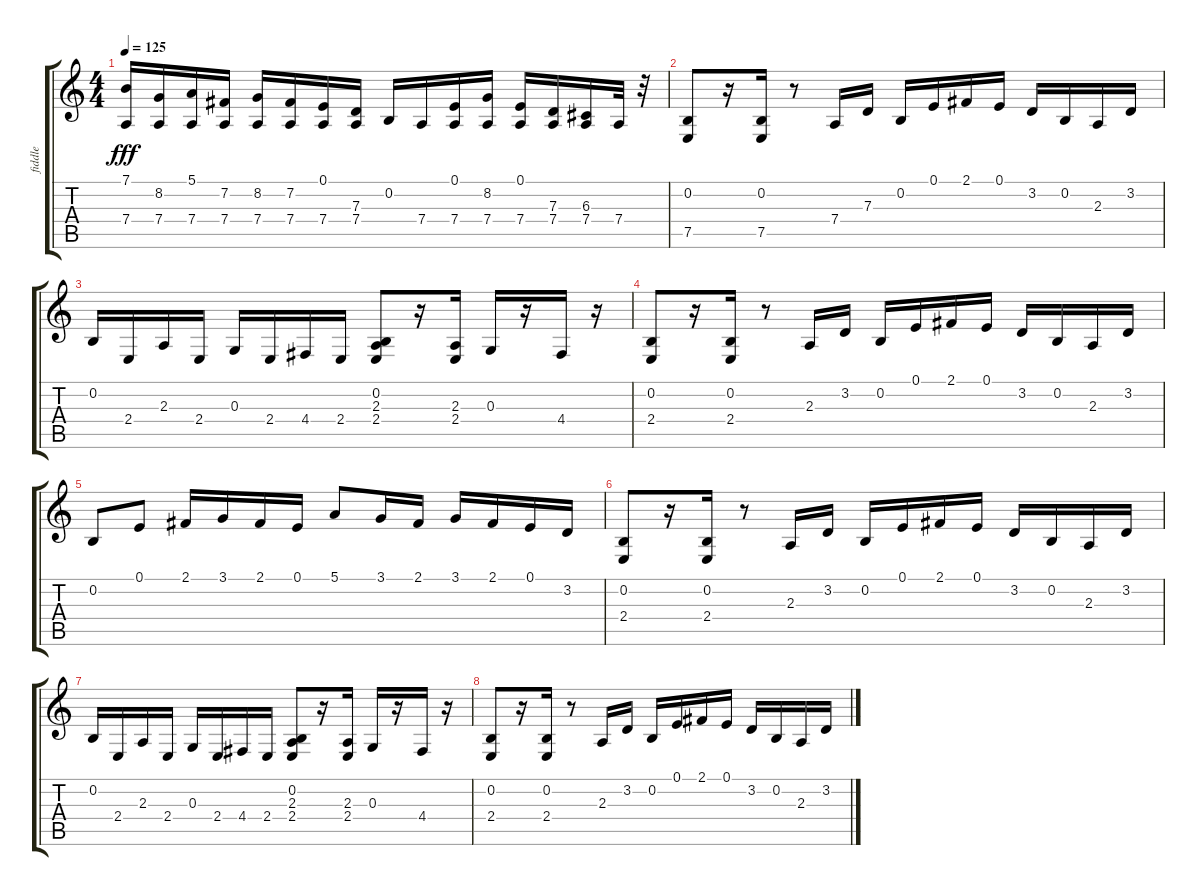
\track ("fiddle" "fiddle") {instrument tenorsax}
\staff {score tabs}
\tuning (E4 B3 G3 D3 A2 E2) {hide}
\ts (4 4)
\tempo 125
\clef g2
\ks c
(7.1 7.4).16{dy fff} (8.2 7.4).16 (5.1 7.4).16 (7.2 7.4).16 (8.2 7.4).16 (7.2 7.4).16 (0.1 7.4).16 (7.3 7.4).16 0.2.16 7.4.16 (0.1 7.4).16 (8.2 7.4).16 (0.1 7.4).16 (7.3 7.4).16 (6.3 7.4).16 7.4.32 r.32 |
(0.2 7.5).8{volume 15} r.16 (0.2 7.5).16 r.8 7.4.16 7.3.16 0.2.16 0.1.16 2.1.16 0.1.16 3.2.16 0.2.16 2.3.16 3.2.16 |
0.2.16 2.4.16 2.3.16 2.4.16 0.3.16 2.4.16 4.4.16 2.4.16 (0.2 2.3 2.4).8 r.16 (2.3 2.4).16 0.3.16 r.16 4.4.16 r.16 |
(0.2 2.4).8 r.16 (0.2 2.4).16 r.8 2.3.16 3.2.16 0.2.16 0.1.16 2.1.16 0.1.16 3.2.16 0.2.16 2.3.16 3.2.16 |
0.2.8 0.1.8 2.1.16 3.1.16 2.1.16 0.1.16 5.1.8 3.1.16 2.1.16 3.1.16 2.1.16 0.1.16 3.2.16 |
(0.2 2.4).8 r.16 (0.2 2.4).16 r.8 2.3.16 3.2.16 0.2.16 0.1.16 2.1.16 0.1.16 3.2.16 0.2.16 2.3.16 3.2.16 |
0.2.16 2.4.16 2.3.16 2.4.16 0.3.16 2.4.16 4.4.16 2.4.16 (0.2 2.3 2.4).8 r.16 (2.3 2.4).16 0.3.16 r.16 4.4.16 r.16 |
(0.2 2.4).8 r.16 (0.2 2.4).16 r.8 2.3.16 3.2.16 0.2.16 0.1.16 2.1.16 0.1.16 3.2.16 0.2.16 2.3.16 3.2.16
